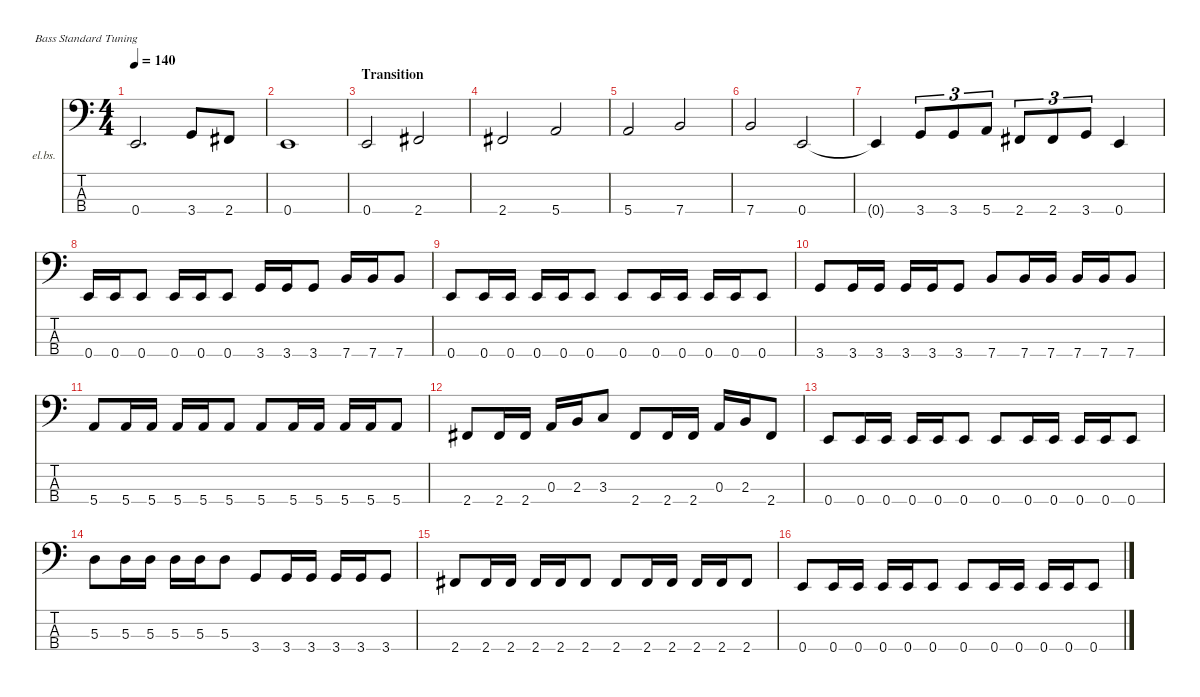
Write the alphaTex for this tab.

\defaultSystemsLayout 4
\hideDynamics
\bracketExtendMode nobrackets
\firstSystemTrackNameOrientation horizontal
\otherSystemsTrackNameOrientation horizontal
\track ("Bass" "el.bs.") {instrument electricbassfinger}
\staff {score tabs}
\tuning (G2 D2 A1 E1)
\ts (4 4)
\tempo 140
\clef f4
\ks c
0.4{t}.2{d dy mf} 3.4.8 2.4{acc #}.8 |
0.4.1 |
\section ("" "Transition")
0.4.2 2.4{acc #}.2 |
2.4{acc #}.2 5.4.2 |
5.4.2 7.4.2 |
7.4.2 0.4.2 |
0.4{t}.4 3.4.8{tu (3 2)} 3.4.8{tu (3 2)} 5.4.8{tu (3 2)} 2.4{acc #}.8{tu (3 2)} 2.4{acc #}.8{tu (3 2)} 3.4.8{tu (3 2)} 0.4.4 |
0.4.16 0.4.16 0.4.8 0.4.16 0.4.16 0.4.8 3.4.16 3.4.16 3.4.8 7.4.16 7.4.16 7.4.8 |
0.4.8 0.4.16 0.4.16 0.4.16 0.4.16 0.4.8 0.4.8 0.4.16 0.4.16 0.4.16 0.4.16 0.4.8 |
3.4.8 3.4.16 3.4.16 3.4.16 3.4.16 3.4.8 7.4.8 7.4.16 7.4.16 7.4.16 7.4.16 7.4.8 |
5.4.8 5.4.16 5.4.16 5.4.16 5.4.16 5.4.8 5.4.8 5.4.16 5.4.16 5.4.16 5.4.16 5.4.8 |
2.4{acc #}.8 2.4{acc #}.16 2.4{acc #}.16 0.3.16 2.3.16 3.3.8 2.4{acc #}.8 2.4{acc #}.16 2.4{acc #}.16 0.3.16 2.3.16 2.4{acc #}.8 |
0.4.8 0.4.16 0.4.16 0.4.16 0.4.16 0.4.8 0.4.8 0.4.16 0.4.16 0.4.16 0.4.16 0.4.8 |
5.3.8 5.3.16 5.3.16 5.3.16 5.3.16 5.3.8 3.4.8 3.4.16 3.4.16 3.4.16 3.4.16 3.4.8 |
2.4{acc #}.8 2.4{acc #}.16 2.4{acc #}.16 2.4{acc #}.16 2.4{acc #}.16 2.4{acc #}.8 2.4{acc #}.8 2.4{acc #}.16 2.4{acc #}.16 2.4{acc #}.16 2.4{acc #}.16 2.4{acc #}.8 |
0.4.8 0.4.16 0.4.16 0.4.16 0.4.16 0.4.8 0.4.8 0.4.16 0.4.16 0.4.16 0.4.16 0.4.8
